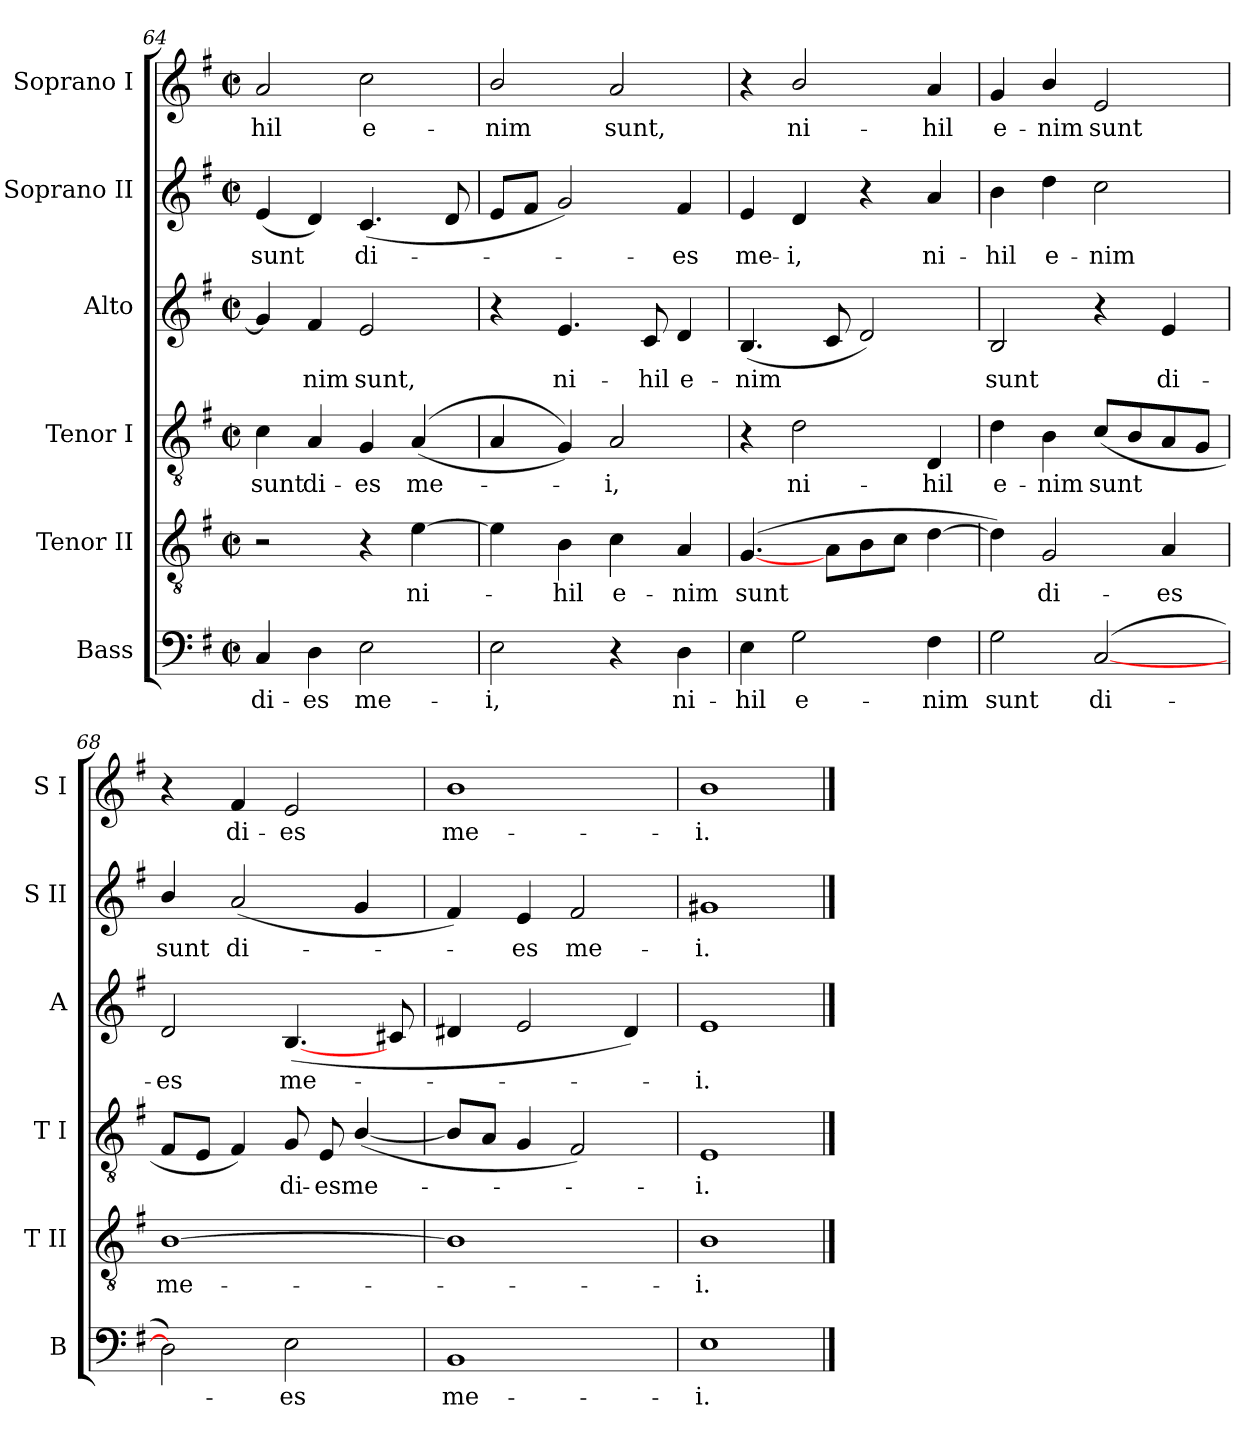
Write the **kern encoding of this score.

**kern	**text	**kern	**text	**kern	**text	**kern	**text	**kern	**text	**kern	**text
*part6	*part6	*part5	*part5	*part4	*part4	*part3	*part3	*part2	*part2	*part1	*part1
*staff6	*staff6	*staff5	*staff5	*staff4	*staff4	*staff3	*staff3	*staff2	*staff2	*staff1	*staff1
*I"Bass	*	*I"Tenor II	*	*I"Tenor I	*	*I"Alto	*	*I"Soprano II	*	*I"Soprano I	*
*I'B	*	*I'T II	*	*I'T I	*	*I'A	*	*I'S II	*	*I'S I	*
!!LO:LB:g=z
*clefF4	*	*clefGv2	*	*clefGv2	*	*clefG2	*	*clefG2	*	*clefG2	*
*k[f#]	*	*k[f#]	*	*k[f#]	*	*k[f#]	*	*k[f#]	*	*k[f#]	*
*G:	*	*G:	*	*G:	*	*G:	*	*G:	*	*G:	*
*M2/2	*	*M2/2	*	*M2/2	*	*M2/2	*	*M2/2	*	*M2/2	*
*met(c|)	*	*met(c|)	*	*met(c|)	*	*met(c|)	*	*met(c|)	*	*met(c|)	*
=64	=64	=64	=64	=64	=64	=64	=64	=64	=64	=64	=64
!	!LO:LY:b	!	!	!	!LO:LY:b	!	!	!	!LO:LY:b	!	!LO:LY:b
4C	di-	2r	.	4c	sunt	4g]	.	(<4e	sunt	2a	-hil
!	!LO:LY:b	!	!	!	!LO:LY:b	!	!LO:LY:b	!	!	!	!
4D	-es	.	.	4A	di-	4f#	nim	4d)	.	.	.
!	!LO:LY:b	!	!	!	!LO:LY:b	!	!LO:LY:b	!	!LO:LY:b	!	!LO:LY:b
2E	me-	4r	.	4G	-es	2e	sunt,	(<4.c	di-	2cc	e-
!	!	!	!LO:LY:b	!	!LO:LY:b	!	!	!	!	!	!
.	.	[4e	ni-	(<(<4A	me-	.	.	.	.	.	.
.	.	.	.	.	.	.	.	8d	.	.	.
=65	=65	=65	=65	=65	=65	=65	=65	=65	=65	=65	=65
!	!LO:LY:b	!	!	!	!	!	!	!	!	!	!LO:LY:b
2E	-i,	4e]	.	4A	.	4r	.	8eL	.	2b/	-nim
.	.	.	.	.	.	.	.	8f#J	.	.	.
!	!	!	!LO:LY:b	!	!	!	!LO:LY:b	!	!	!	!
.	.	4B	hil	4G))	.	4.e	ni-	2g)	.	.	.
!	!	!	!LO:LY:b	!	!LO:LY:b	!	!	!	!	!	!LO:LY:b
4r	.	4c	e-	2A	i,	.	.	.	.	2a	sunt,
!	!	!	!	!	!	!	!LO:LY:b	!	!	!	!
.	.	.	.	.	.	8c	-hil	.	.	.	.
!	!LO:LY:b	!	!LO:LY:b	!	!	!	!LO:LY:b	!	!LO:LY:b	!	!
4D	ni-	4A	-nim	.	.	4d	e-	4f#	es	.	.
=66	=66	=66	=66	=66	=66	=66	=66	=66	=66	=66	=66
!	!LO:LY:b	!	!LO:LY:b	!	!	!	!LO:LY:b	!	!LO:LY:b	!	!
4E	-hil	(>[4.G	sunt	4r	.	(<4.B	-nim	4e	me-	4r	.
!	!LO:LY:b	!	!	!	!LO:LY:b	!	!	!	!LO:LY:b	!	!LO:LY:b
2G	e-	.	.	2d	ni-	.	.	4d	-i,	2b/	ni-
.	.	8AL	.	.	.	8c	.	.	.	.	.
.	.	8B	.	.	.	2d)	.	4r	.	.	.
.	.	8cJ	.	.	.	.	.	.	.	.	.
!	!LO:LY:b	!	!	!	!LO:LY:b	!	!	!	!LO:LY:b	!	!LO:LY:b
4F#	-nim	[4d	.	4D	-hil	.	.	4a	ni-	4a	-hil
=67	=67	=67	=67	=67	=67	=67	=67	=67	=67	=67	=67
!	!LO:LY:b	!	!	!	!LO:LY:b	!	!LO:LY:b	!	!LO:LY:b	!	!LO:LY:b
2G	sunt	4d])	.	4d	e-	2B	sunt	4b	-hil	4g	e-
!	!	!	!LO:LY:b	!	!LO:LY:b	!	!	!	!LO:LY:b	!	!LO:LY:b
.	.	2G	di-	4B	-nim	.	.	4dd	e-	4b/	-nim
!	!LO:LY:b	!	!	!	!LO:LY:b	!	!	!	!LO:LY:b	!	!LO:LY:b
(<[2C	di-	.	.	(<8cL	sunt	4r	.	2cc	-nim	2e	sunt
.	.	.	.	8B	.	.	.	.	.	.	.
!	!	!	!LO:LY:b	!	!	!	!LO:LY:b	!	!	!	!
.	.	4A	-es	8A	.	4e	di-	.	.	.	.
.	.	.	.	8GJ	.	.	.	.	.	.	.
=68	=68	=68	=68	=68	=68	=68	=68	=68	=68	=68	=68
!	!	!	!LO:LY:b	!	!	!	!LO:LY:b	!	!LO:LY:b	!	!
2D])	.	[1B	me-	8F#L	.	2d	-es	4b/	sunt	4r	.
.	.	.	.	8EJ	.	.	.	.	.	.	.
!	!	!	!	!	!	!	!	!	!LO:LY:b	!	!LO:LY:b
.	.	.	.	4F#)	.	.	.	(<2a	di-	4f#	di-
!	!LO:LY:b	!	!	!	!LO:LY:b	!	!LO:LY:b	!	!	!	!LO:LY:b
2E	es	.	.	8G	di-	(<[4.B	me-	.	.	2e	-es
!	!	!	!	!	!LO:LY:b	!	!	!	!	!	!
.	.	.	.	8E	-es	.	.	.	.	.	.
!	!	!	!	!	!LO:LY:b	!	!	!	!	!	!
.	.	.	.	(<[4B/	me-	.	.	4g	.	.	.
.	.	.	.	.	.	8c#X	.	.	.	.	.
=69	=69	=69	=69	=69	=69	=69	=69	=69	=69	=69	=69
!	!LO:LY:b	!	!	!	!	!	!	!	!	!	!LO:LY:b
1BB	me-	1B]	.	8BL]	.	4d#X	.	4f#)	.	1b	me-
.	.	.	.	8AJ	.	.	.	.	.	.	.
!	!	!	!	!	!	!	!	!	!LO:LY:b	!	!
.	.	.	.	4G	.	2e	.	4e	es	.	.
!	!	!	!	!	!	!	!	!	!LO:LY:b	!	!
.	.	.	.	2F#)	.	.	.	2f#	me-	.	.
.	.	.	.	.	.	4d#)	.	.	.	.	.
=70	=70	=70	=70	=70	=70	=70	=70	=70	=70	=70	=70
!	!LO:LY:b	!	!LO:LY:b	!	!LO:LY:b	!	!LO:LY:b	!	!LO:LY:b	!	!LO:LY:b
1E	-i.	1B	i.	1E	i.	1e	i.	1g#X	-i.	1b	-i.
==	==	==	==	==	==	==	==	==	==	==	==
*-	*-	*-	*-	*-	*-	*-	*-	*-	*-	*-	*-
